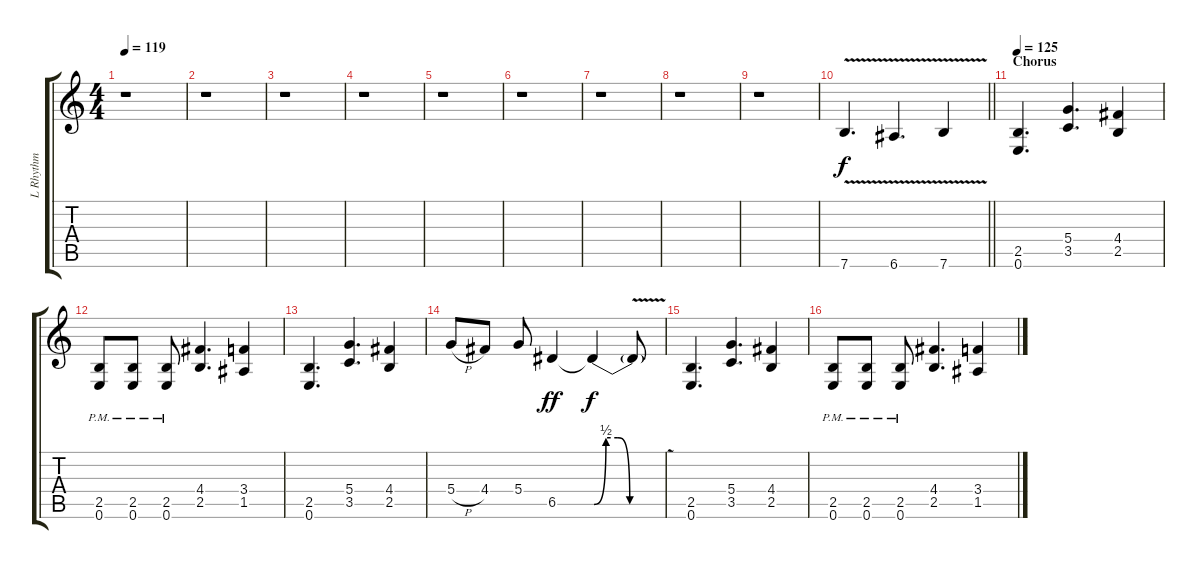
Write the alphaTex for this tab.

\track ("L Rhythm" "L Rhythm") {instrument distortionguitar}
\staff {score tabs}
\tuning (E4 B3 G3 D3 A2 E2) {hide}
\ts (4 4)
\tempo 119
\clef g2
\ks c
r.1{dy f} |
r.1 |
r.1 |
r.1 |
r.1 |
r.1 |
r.1 |
r.1 |
r.1 |
\barLineRight lightlight
7.6{v}.4{d} 6.6{v}.4{d} 7.6{v}.4 |
\section ("" "Chorus")
\tempo 125
(2.5 0.6).4{d} (5.4 3.5).4{d} (4.4 2.5).4 |
(2.5{pm} 0.6{pm}).8 (2.5{pm} 0.6{pm}).8 (2.5{pm} 0.6{pm}).8 (4.4 2.5).4{d} (3.4 1.5).4 |
(2.5 0.6).4{d} (5.4 3.5).4{d} (4.4 2.5).4 |
5.4{h}.8 4.4.8 5.4.8 6.5.4{dy ff} 6.5{be (custom 0 0 10 2 20 2 30 0 60 0) t}.4{dy f} 6.5{v t}.8 |
(2.5 0.6).4{d} (5.4 3.5).4{d} (4.4 2.5).4 |
(2.5{pm} 0.6{pm}).8 (2.5{pm} 0.6{pm}).8 (2.5{pm} 0.6{pm}).8 (4.4 2.5).4{d} (3.4 1.5).4
